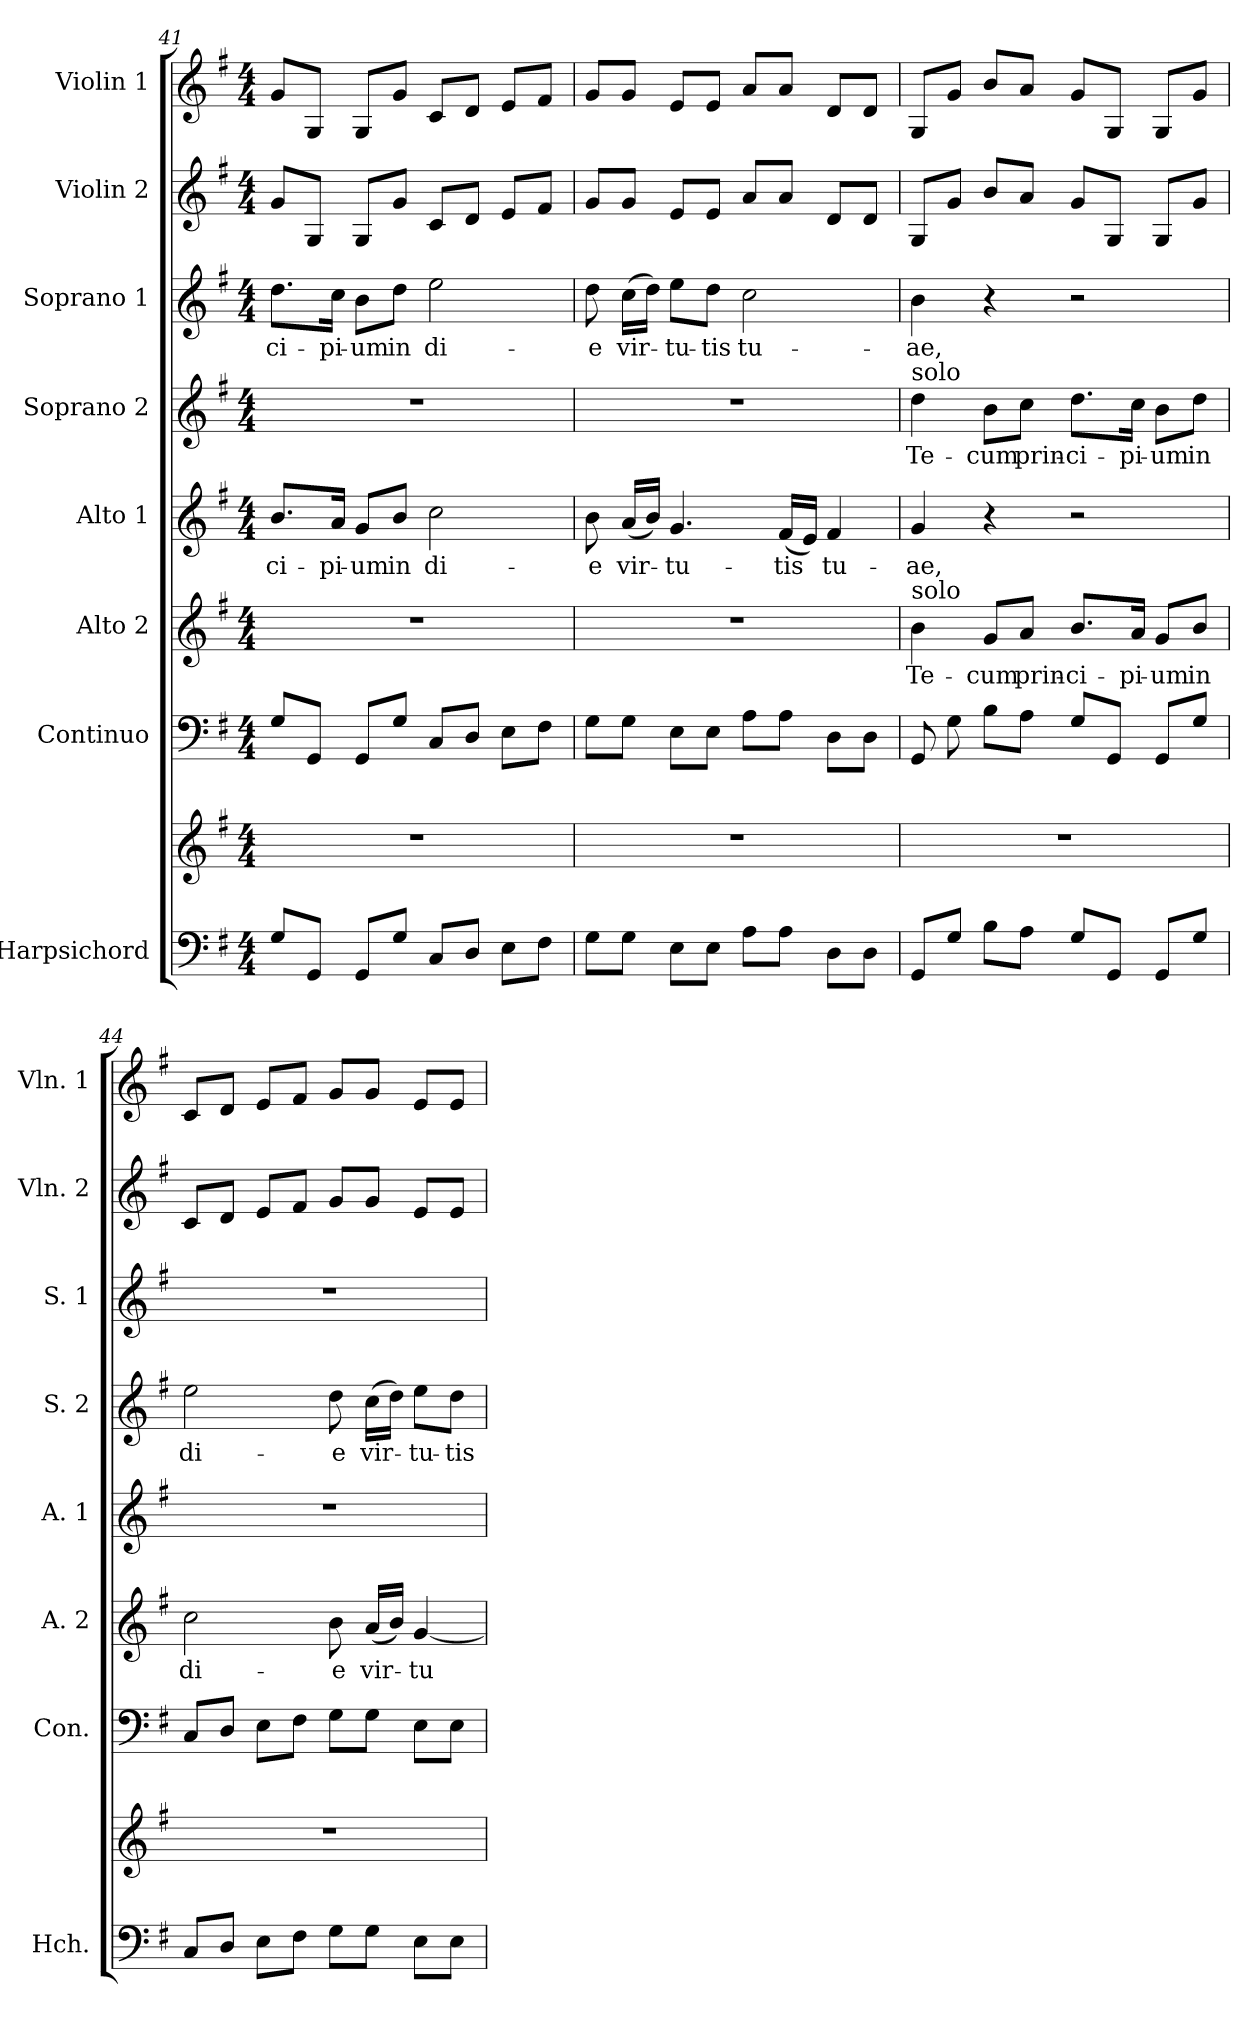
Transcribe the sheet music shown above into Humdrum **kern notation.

**kern	**kern	**kern	**kern	**text	**kern	**text	**kern	**text	**kern	**text	**kern	**kern
*part8	*part8	*part7	*part6	*part6	*part5	*part5	*part4	*part4	*part3	*part3	*part2	*part1
*staff9	*staff8	*staff7	*staff6	*staff6	*staff5	*staff5	*staff4	*staff4	*staff3	*staff3	*staff2	*staff1
*I"Harpsichord	*	*I"Continuo	*I"Alto 2	*	*I"Alto 1	*	*I"Soprano 2	*	*I"Soprano 1	*	*I"Violin 2	*I"Violin 1
*I'Hch.	*	*I'Con.	*I'A. 2	*	*I'A. 1	*	*I'S. 2	*	*I'S. 1	*	*I'Vln. 2	*I'Vln. 1
*clefF4	*clefG2	*clefF4	*clefG2	*	*clefG2	*	*clefG2	*	*clefG2	*	*clefG2	*clefG2
*k[f#]	*k[f#]	*k[f#]	*k[f#]	*	*k[f#]	*	*k[f#]	*	*k[f#]	*	*k[f#]	*k[f#]
*M4/4	*M4/4	*M4/4	*M4/4	*	*M4/4	*	*M4/4	*	*M4/4	*	*M4/4	*M4/4
=41	=41	=41	=41	=41	=41	=41	=41	=41	=41	=41	=41	=41
!	!	!	!	!	!	!LO:LY:b	!	!	!	!LO:LY:b	!	!
8G/L	1r	8G/L	1r	.	8.b/L	-ci-	1r	.	8.dd\L	-ci-	8g/L	8g/L
8GG/J	.	8GG/J	.	.	.	.	.	.	.	.	8G/J	8G/J
!	!	!	!	!	!	!LO:LY:b	!	!	!	!LO:LY:b	!	!
.	.	.	.	.	16a/Jk	-pi-	.	.	16cc\Jk	-pi-	.	.
!	!	!	!	!	!	!LO:LY:b	!	!	!	!LO:LY:b	!	!
8GG/L	.	8GG/L	.	.	8g/L	-um	.	.	8b\L	-um	8G/L	8G/L
!	!	!	!	!	!	!LO:LY:b	!	!	!	!LO:LY:b	!	!
8G/J	.	8G/J	.	.	8b/J	in	.	.	8dd\J	in	8g/J	8g/J
!	!	!	!	!	!	!LO:LY:b	!	!	!	!LO:LY:b	!	!
8C/L	.	8C/L	.	.	2cc\	di-	.	.	2ee\	di-	8c/L	8c/L
8D/J	.	8D/J	.	.	.	.	.	.	.	.	8d/J	8d/J
8E\L	.	8E\L	.	.	.	.	.	.	.	.	8e/L	8e/L
8F#\J	.	8F#\J	.	.	.	.	.	.	.	.	8f#/J	8f#/J
=42	=42	=42	=42	=42	=42	=42	=42	=42	=42	=42	=42	=42
!	!	!	!	!	!	!LO:LY:b	!	!	!	!LO:LY:b	!	!
8G\L	1r	8G\L	1r	.	8b\	-e	1r	.	8dd\	-e	8g/L	8g/L
!	!	!	!	!	!	!LO:LY:b	!	!	!	!LO:LY:b	!	!
8G\J	.	8G\J	.	.	(<16a/LL	vir-	.	.	(>16cc\LL	vir-	8g/J	8g/J
.	.	.	.	.	16b/JJ)	.	.	.	16dd\JJ)	.	.	.
!	!	!	!	!	!	!LO:LY:b	!	!	!	!LO:LY:b	!	!
8E\L	.	8E\L	.	.	4.g/	-tu-	.	.	8ee\L	-tu-	8e/L	8e/L
!	!	!	!	!	!	!	!	!	!	!LO:LY:b	!	!
8E\J	.	8E\J	.	.	.	.	.	.	8dd\J	-tis	8e/J	8e/J
!	!	!	!	!	!	!	!	!	!	!LO:LY:b	!	!
8A\L	.	8A\L	.	.	.	.	.	.	2cc\	tu-	8a/L	8a/L
!	!	!	!	!	!	!LO:LY:b	!	!	!	!	!	!
8A\J	.	8A\J	.	.	(<16f#/LL	-tis	.	.	.	.	8a/J	8a/J
.	.	.	.	.	16e/JJ)	.	.	.	.	.	.	.
!	!	!	!	!	!	!LO:LY:b	!	!	!	!	!	!
8D\L	.	8D\L	.	.	4f#/	tu-	.	.	.	.	8d/L	8d/L
8D\J	.	8D\J	.	.	.	.	.	.	.	.	8d/J	8d/J
!!LO:LB:g=z
=43	=43	=43	=43	=43	=43	=43	=43	=43	=43	=43	=43	=43
!	!	!	!	!	!	!	!LO:TX:a:t=solo	!	!	!	!	!
!	!	!	!LO:TX:a:t=solo	!	!	!	!	!	!	!	!	!
!	!	!	!	!LO:LY:b	!	!LO:LY:b	!	!LO:LY:b	!	!LO:LY:b	!	!
8GG/L	1r	8GG/	4b\	Te-	4g/	-ae,	4dd\	Te-	4b\	-ae,	8G/L	8G/L
8G/J	.	8G\	.	.	.	.	.	.	.	.	8g/J	8g/J
!	!	!	!	!LO:LY:b	!	!	!	!LO:LY:b	!	!	!	!
8B\L	.	8B\L	8g/L	-cum	4r	.	8b\L	-cum	4r	.	8b/L	8b/L
!	!	!	!	!LO:LY:b	!	!	!	!LO:LY:b	!	!	!	!
8A\J	.	8A\J	8a/J	prin-	.	.	8cc\J	prin-	.	.	8a/J	8a/J
!	!	!	!	!LO:LY:b	!	!	!	!LO:LY:b	!	!	!	!
8G/L	.	8G/L	8.b/L	-ci-	2r	.	8.dd\L	-ci-	2r	.	8g/L	8g/L
8GG/J	.	8GG/J	.	.	.	.	.	.	.	.	8G/J	8G/J
!	!	!	!	!LO:LY:b	!	!	!	!LO:LY:b	!	!	!	!
.	.	.	16a/Jk	-pi-	.	.	16cc\Jk	-pi-	.	.	.	.
!	!	!	!	!LO:LY:b	!	!	!	!LO:LY:b	!	!	!	!
8GG/L	.	8GG/L	8g/L	-um	.	.	8b\L	-um	.	.	8G/L	8G/L
!	!	!	!	!LO:LY:b	!	!	!	!LO:LY:b	!	!	!	!
8G/J	.	8G/J	8b/J	in	.	.	8dd\J	in	.	.	8g/J	8g/J
=44	=44	=44	=44	=44	=44	=44	=44	=44	=44	=44	=44	=44
!	!	!	!	!LO:LY:b	!	!	!	!LO:LY:b	!	!	!	!
8C/L	1r	8C/L	2cc\	di-	1r	.	2ee\	di-	1r	.	8c/L	8c/L
8D/J	.	8D/J	.	.	.	.	.	.	.	.	8d/J	8d/J
8E\L	.	8E\L	.	.	.	.	.	.	.	.	8e/L	8e/L
8F#\J	.	8F#\J	.	.	.	.	.	.	.	.	8f#/J	8f#/J
!	!	!	!	!LO:LY:b	!	!	!	!LO:LY:b	!	!	!	!
8G\L	.	8G\L	8b\	-e	.	.	8dd\	-e	.	.	8g/L	8g/L
!	!	!	!	!LO:LY:b	!	!	!	!LO:LY:b	!	!	!	!
8G\J	.	8G\J	(<16a/LL	vir-	.	.	(>16cc\LL	vir-	.	.	8g/J	8g/J
.	.	.	16b/JJ)	.	.	.	16dd\JJ)	.	.	.	.	.
!	!	!	!	!LO:LY:b	!	!	!	!LO:LY:b	!	!	!	!
8E\L	.	8E\L	[4g/	-tu-	.	.	8ee\L	-tu-	.	.	8e/L	8e/L
!	!	!	!	!	!	!	!	!LO:LY:b	!	!	!	!
8E\J	.	8E\J	.	.	.	.	8dd\J	-tis	.	.	8e/J	8e/J
=	=	=	=	=	=	=	=	=	=	=	=	=
*-	*-	*-	*-	*-	*-	*-	*-	*-	*-	*-	*-	*-
